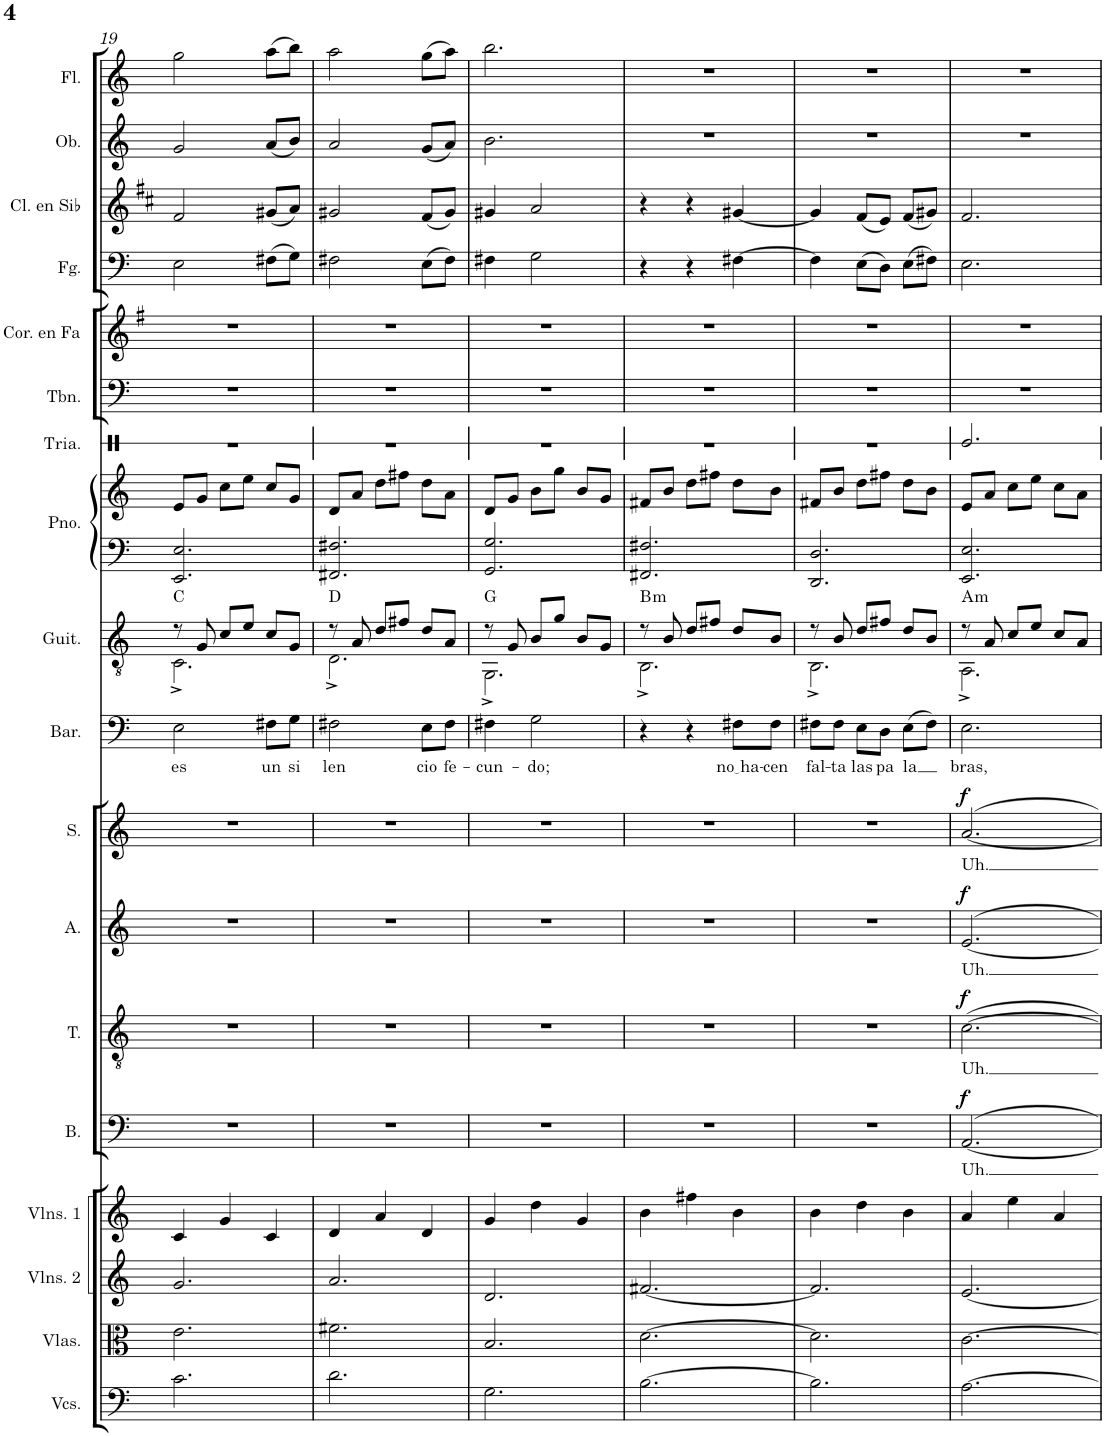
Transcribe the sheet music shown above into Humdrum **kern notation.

**kern	**kern	**kern	**kern	**kern	**text	**dynam	**kern	**text	**dynam	**kern	**text	**dynam	**kern	**text	**dynam	**kern	**text	**kern	**harte	**kern	**kern	**kern	**kern	**kern	**kern	**kern	**kern	**kern
*part18	*part17	*part16	*part15	*part14	*part14	*part14	*part13	*part13	*part13	*part12	*part12	*part12	*part11	*part11	*part11	*part10	*part10	*part9	*part9	*part8	*part8	*part7	*part6	*part5	*part4	*part3	*part2	*part1
*staff19	*staff18	*staff17	*staff16	*staff15	*staff15	*staff15	*staff14	*staff14	*staff14	*staff13	*staff13	*staff13	*staff12	*staff12	*staff12	*staff11	*staff11	*staff10	*	*staff9	*staff8	*staff7	*staff6	*staff5	*staff4	*staff3	*staff2	*staff1
*I"Violonchelos	*I"Violas	*I"Violines 2	*I"Violines 1	*I"Bajo	*	*	*I"Tenor	*	*	*I"Alto	*	*	*I"Soprano	*	*	*I"Barítono	*	*I"Guitarra	*	*I"Piano	*	*I"Triángulo	*I"Trombón	*I"Corno en Fa	*I"Fagot	*I"Clarinete en Sib	*I"Oboe	*I"Flauta
*I'Vcs.	*I'Vlas.	*I'Vlns. 2	*I'Vlns. 1	*I'B.	*	*	*I'T.	*	*	*I'A.	*	*	*I'S.	*	*	*I'Bar.	*	*I'Guit.	*	*I'Pno.	*	*	*I'Tbn.	*I'Cor. en Fa	*I'Fg.	*I'Cl. en Sib	*I'Ob.	*I'Fl.
!!LO:PB:g=z
*clefF4	*clefC3	*clefG2	*clefG2	*clefF4	*	*	*clefGv2	*	*	*clefG2	*	*	*clefG2	*	*	*clefF4	*	*clefGv2	*	*clefF4	*clefG2	*clefX	*clefF4	*clefG2	*clefF4	*clefG2	*clefG2	*clefG2
*	*	*	*	*	*	*	*	*	*	*	*	*	*	*	*	*	*	*	*	*	*	*	*	*Trd4c7	*	*Trd1c2	*	*
*k[]	*k[]	*k[]	*k[]	*k[]	*	*	*k[]	*	*	*k[]	*	*	*k[]	*	*	*k[]	*	*k[]	*	*k[]	*k[]	*k[]	*k[]	*k[f#]	*k[]	*k[f#c#]	*k[]	*k[]
*M3/4	*M3/4	*M3/4	*M3/4	*M3/4	*	*	*M3/4	*	*	*M3/4	*	*	*M3/4	*	*	*M3/4	*	*M3/4	*	*M3/4	*M3/4	*M3/4	*M3/4	*M3/4	*M3/4	*M3/4	*M3/4	*M3/4
=19	=19	=19	=19	=19	=19	=19	=19	=19	=19	=19	=19	=19	=19	=19	=19	=19	=19	=19	=19	=19	=19	=19	=19	=19	=19	=19	=19	=19
!	!	!	!	!	!	!	!	!	!	!	!	!	!	!	!	!	!LO:LY:b	!	!	!	!	!	!	!	!	!	!	!
*	*	*	*	*	*	*	*	*	*	*	*	*	*	*	*	*	*	*^	*	*	*	*	*	*	*	*	*	*
2.c\	2.e\	2.g/	4c/	2.r	.	.	2.r	.	.	2.r	.	.	2.r	.	.	2E\	es	8r	2.C^\	C:maj	2.EE/ 2.E/	8e/L	2.r	2.r	2.r	2E\	2f#/	2g/	2gg\
.	.	.	.	.	.	.	.	.	.	.	.	.	.	.	.	.	.	8G/	.	.	.	8g/J	.	.	.	.	.	.	.
.	.	.	4g/	.	.	.	.	.	.	.	.	.	.	.	.	.	.	8c/L	.	.	.	8cc\L	.	.	.	.	.	.	.
.	.	.	.	.	.	.	.	.	.	.	.	.	.	.	.	.	.	8e/J	.	.	.	8ee\J	.	.	.	.	.	.	.
!	!	!	!	!	!	!	!	!	!	!	!	!	!	!	!	!	!LO:LY:b	!	!	!	!	!	!	!	!	!	!	!	!
.	.	.	4c/	.	.	.	.	.	.	.	.	.	.	.	.	8F#X\L	un	8c/L	.	.	.	8cc/L	.	.	.	(8F#X\L	(8g#X/L	(8a/L	(8aa\L
!	!	!	!	!	!	!	!	!	!	!	!	!	!	!	!	!	!LO:LY:b	!	!	!	!	!	!	!	!	!	!	!	!
.	.	.	.	.	.	.	.	.	.	.	.	.	.	.	.	8G\J	si	8G/J	.	.	.	8g/J	.	.	.	8G\J)	8a/J)	8b/J)	8bb\J)
=20	=20	=20	=20	=20	=20	=20	=20	=20	=20	=20	=20	=20	=20	=20	=20	=20	=20	=20	=20	=20	=20	=20	=20	=20	=20	=20	=20	=20	=20
!	!	!	!	!	!	!	!	!	!	!	!	!	!	!	!	!	!LO:LY:b	!	!	!	!	!	!	!	!	!	!	!	!
2.d\	2.f#X\	2.a/	4d/	2.r	.	.	2.r	.	.	2.r	.	.	2.r	.	.	2F#X\	-len	8r	2.D^\	D:maj	2.FF#X/ 2.F#X/	8d/L	2.r	2.r	2.r	2F#X\	2g#X/	2a/	2aa\
.	.	.	.	.	.	.	.	.	.	.	.	.	.	.	.	.	.	8A/	.	.	.	8a/J	.	.	.	.	.	.	.
.	.	.	4a/	.	.	.	.	.	.	.	.	.	.	.	.	.	.	8d/L	.	.	.	8dd\L	.	.	.	.	.	.	.
.	.	.	.	.	.	.	.	.	.	.	.	.	.	.	.	.	.	8f#X/J	.	.	.	8ff#X\J	.	.	.	.	.	.	.
!	!	!	!	!	!	!	!	!	!	!	!	!	!	!	!	!	!LO:LY:b	!	!	!	!	!	!	!	!	!	!	!	!
.	.	.	4d/	.	.	.	.	.	.	.	.	.	.	.	.	8E\L	cio	8d/L	.	.	.	8dd\L	.	.	.	(8E\L	(8f#/L	(8g/L	(8gg\L
!	!	!	!	!	!	!	!	!	!	!	!	!	!	!	!	!	!LO:LY:b	!	!	!	!	!	!	!	!	!	!	!	!
.	.	.	.	.	.	.	.	.	.	.	.	.	.	.	.	8F#\J	fe-	8A/J	.	.	.	8a\J	.	.	.	8F#\J)	8g#/J)	8a/J)	8aa\J)
=21	=21	=21	=21	=21	=21	=21	=21	=21	=21	=21	=21	=21	=21	=21	=21	=21	=21	=21	=21	=21	=21	=21	=21	=21	=21	=21	=21	=21	=21
!	!	!	!	!	!	!	!	!	!	!	!	!	!	!	!	!	!LO:LY:b	!	!	!	!	!	!	!	!	!	!	!	!
2.G\	2.B/	2.d/	4g/	2.r	.	.	2.r	.	.	2.r	.	.	2.r	.	.	4F#X\	-cun-	8r	2.GG^\	G:maj	2.GG/ 2.G/	8d/L	2.r	2.r	2.r	4F#X\	4g#X/	2.b\	2.bb\
.	.	.	.	.	.	.	.	.	.	.	.	.	.	.	.	.	.	8G/	.	.	.	8g/J	.	.	.	.	.	.	.
!	!	!	!	!	!	!	!	!	!	!	!	!	!	!	!	!	!LO:LY:b	!	!	!	!	!	!	!	!	!	!	!	!
.	.	.	4dd\	.	.	.	.	.	.	.	.	.	.	.	.	2G\	-do;	8B/L	.	.	.	8b\L	.	.	.	2G\	2a/	.	.
.	.	.	.	.	.	.	.	.	.	.	.	.	.	.	.	.	.	8g/J	.	.	.	8gg\J	.	.	.	.	.	.	.
.	.	.	4g/	.	.	.	.	.	.	.	.	.	.	.	.	.	.	8B/L	.	.	.	8b/L	.	.	.	.	.	.	.
.	.	.	.	.	.	.	.	.	.	.	.	.	.	.	.	.	.	8G/J	.	.	.	8g/J	.	.	.	.	.	.	.
=22	=22	=22	=22	=22	=22	=22	=22	=22	=22	=22	=22	=22	=22	=22	=22	=22	=22	=22	=22	=22	=22	=22	=22	=22	=22	=22	=22	=22	=22
!	!	!	!	!	!	!	!	!	!	!	!	!	!	!	!	!	!	!	!	!LO:H:kt=m	!	!	!	!	!	!	!	!	!
[2.B\	[2.d\	[2.f#X/	4b\	2.r	.	.	2.r	.	.	2.r	.	.	2.r	.	.	4r	.	8r	2.BB^\	B:min	2.FF#X/ 2.F#X/	8f#X/L	2.r	2.r	2.r	4r	4r	2.r	2.r
.	.	.	.	.	.	.	.	.	.	.	.	.	.	.	.	.	.	8B/	.	.	.	8b/J	.	.	.	.	.	.	.
.	.	.	4ff#X\	.	.	.	.	.	.	.	.	.	.	.	.	4r	.	8d/L	.	.	.	8dd\L	.	.	.	4r	4r	.	.
.	.	.	.	.	.	.	.	.	.	.	.	.	.	.	.	.	.	8f#X/J	.	.	.	8ff#X\J	.	.	.	.	.	.	.
!	!	!	!	!	!	!	!	!	!	!	!	!	!	!	!	!	!LO:LY:b	!	!	!	!	!	!	!	!	!	!	!	!
.	.	.	4b\	.	.	.	.	.	.	.	.	.	.	.	.	8F#X\L	no ha	8d/L	.	.	.	8dd\L	.	.	.	[4F#X\	[4g#X/	.	.
!	!	!	!	!	!	!	!	!	!	!	!	!	!	!	!	!	!LO:LY:b	!	!	!	!	!	!	!	!	!	!	!	!
.	.	.	.	.	.	.	.	.	.	.	.	.	.	.	.	8F#\J	-cen	8B/J	.	.	.	8b\J	.	.	.	.	.	.	.
=23	=23	=23	=23	=23	=23	=23	=23	=23	=23	=23	=23	=23	=23	=23	=23	=23	=23	=23	=23	=23	=23	=23	=23	=23	=23	=23	=23	=23	=23
!	!	!	!	!	!	!	!	!	!	!	!	!	!	!	!	!	!LO:LY:b	!	!	!	!	!	!	!	!	!	!	!	!
2.B\]	2.d\]	2.f#/]	4b\	2.r	.	.	2.r	.	.	2.r	.	.	2.r	.	.	8F#X\L	fal-	8r	2.BB^\	.	2.DD/ 2.D/	8f#X/L	2.r	2.r	2.r	4F#\]	4g#/]	2.r	2.r
!	!	!	!	!	!	!	!	!	!	!	!	!	!	!	!	!	!LO:LY:b	!	!	!	!	!	!	!	!	!	!	!	!
.	.	.	.	.	.	.	.	.	.	.	.	.	.	.	.	8F#\J	-ta	8B/	.	.	.	8b/J	.	.	.	.	.	.	.
!	!	!	!	!	!	!	!	!	!	!	!	!	!	!	!	!	!LO:LY:b	!	!	!	!	!	!	!	!	!	!	!	!
.	.	.	4dd\	.	.	.	.	.	.	.	.	.	.	.	.	8E\L	las	8d/L	.	.	.	8dd\L	.	.	.	(8E\L	(8f#/L	.	.
!	!	!	!	!	!	!	!	!	!	!	!	!	!	!	!	!	!LO:LY:b	!	!	!	!	!	!	!	!	!	!	!	!
.	.	.	.	.	.	.	.	.	.	.	.	.	.	.	.	8D\J	pa	8f#X/J	.	.	.	8ff#X\J	.	.	.	8D\J)	8e/J)	.	.
!	!	!	!	!	!	!	!	!	!	!	!	!	!	!	!	!	!LO:LY:b	!	!	!	!	!	!	!	!	!	!	!	!
.	.	.	4b\	.	.	.	.	.	.	.	.	.	.	.	.	(8E\L	la	8d/L	.	.	.	8dd\L	.	.	.	(8E\L	(8f#/L	.	.
.	.	.	.	.	.	.	.	.	.	.	.	.	.	.	.	8F#\J)	.	8B/J	.	.	.	8b\J	.	.	.	8F#X\J)	8g#X/J)	.	.
=24	=24	=24	=24	=24	=24	=24	=24	=24	=24	=24	=24	=24	=24	=24	=24	=24	=24	=24	=24	=24	=24	=24	=24	=24	=24	=24	=24	=24	=24
!	!	!	!	!	!LO:LY:b	!LO:DY:a	!	!LO:LY:b	!LO:DY:a	!	!LO:LY:b	!LO:DY:a	!	!LO:LY:b	!LO:DY:a	!	!LO:LY:b	!	!	!LO:H:kt=m	!	!	!	!	!	!	!	!	!
[2.A\	[2.c\	[2.e/	4a/	[2.AA/	Uh.	f	[2.c\	Uh.	f	[2.e/	Uh.	f	[2.a/	Uh.	f	2.E\	bras,	8r	2.AA^\	A:min	2.EE/ 2.E/	8e/L	2.Re/	2.r	2.r	2.E\	2.f#/	2.r	2.r
.	.	.	.	.	.	.	.	.	.	.	.	.	.	.	.	.	.	8A/	.	.	.	8a/J	.	.	.	.	.	.	.
.	.	.	4ee\	.	.	.	.	.	.	.	.	.	.	.	.	.	.	8c/L	.	.	.	8cc\L	.	.	.	.	.	.	.
.	.	.	.	.	.	.	.	.	.	.	.	.	.	.	.	.	.	8e/J	.	.	.	8ee\J	.	.	.	.	.	.	.
.	.	.	4a/	.	.	.	.	.	.	.	.	.	.	.	.	.	.	8c/L	.	.	.	8cc\L	.	.	.	.	.	.	.
.	.	.	.	.	.	.	.	.	.	.	.	.	.	.	.	.	.	8A/J	.	.	.	8a\J	.	.	.	.	.	.	.
*	*	*	*	*	*	*	*	*	*	*	*	*	*	*	*	*	*	*v	*v	*	*	*	*	*	*	*	*	*	*
=	=	=	=	=	=	=	=	=	=	=	=	=	=	=	=	=	=	=	=	=	=	=	=	=	=	=	=	=
*-	*-	*-	*-	*-	*-	*-	*-	*-	*-	*-	*-	*-	*-	*-	*-	*-	*-	*-	*-	*-	*-	*-	*-	*-	*-	*-	*-	*-
